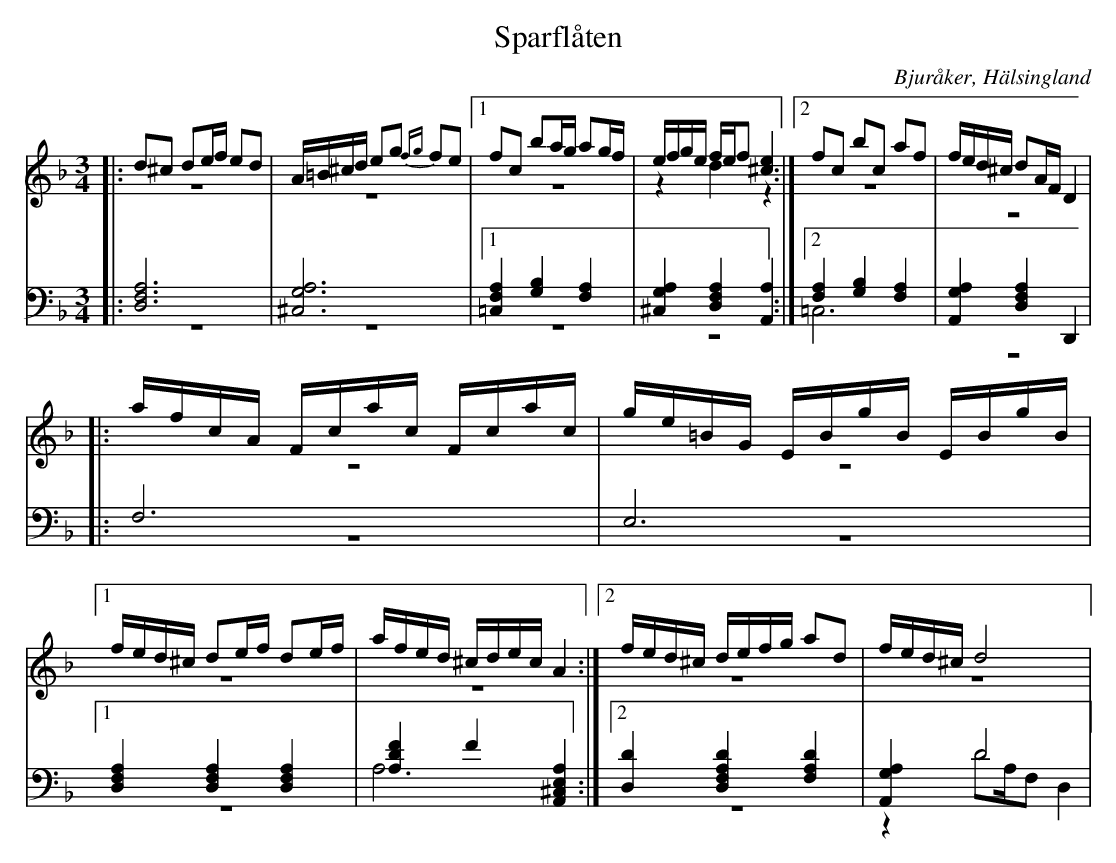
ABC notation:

X:1
T: Sparflåten
O: Bjuråker, Hälsingland
M: 3/4
L: 1/8
K: Dm
V:1
V:2 merge
V:3
V:4 merge
V:1
|:d^c de/f/ ed|A/=B/^c/d/ eg {fg}fe|1 fc ba/g/ ag/f/| e/f/g/e/ f/e/f [^c2e2]:|2 fc bc af|f/e/d/^c/ dA/F/ D2|
|:a/f/c/A/  F/c/a/c/ F/c/a/c/|g/e/=B/G/  E/B/g/B/  E/B/g/B/|1 f/e/d/^c/ de/f/ de/f/|a/f/e/d/ ^c/d/e/c/ A2:|2 f/e/d/^c/ d/e/f/g/ ad|f/e/d/^c/ d4|
V:2
|:z6|z6|1 z6|z2 d2 z2:|2 z6|z6|
|:z6|z6|1 z6|z6:|2 z6|z6|
V:3 clef=bass
|:[D,6F,6A,6]|[^C,6G,6A,6]|1 [=C,2F,2A,2] [G,2B,2] [F,2A,2]|[^C,2G,2A,2] [D,2F,2A,2] [A,,2A,2]:|2 [F,2A,2] [G,2B,2] [F,2A,2]|[A,,2G,2A,2] [D,2F,2A,2] D,,2|
|:F,6|E,6|1 [D,2F,2A,2] [D,2F,2A,2] [D,2F,2A,2]|[A,2D2F2] F2 [A,,2^C,2E,2A,2]:|2 [D,2D2] [D,2F,2A,2D2] [F,2A,2D2]|[A,,2G,2A,2] D4|
V:4 clef=bass
|:z6|z6|1 z6|z6:|2 =C,6|z6|
|:z6|z6|1 z6|A,6:|2 z6|z2 DA,/F, D,2|
